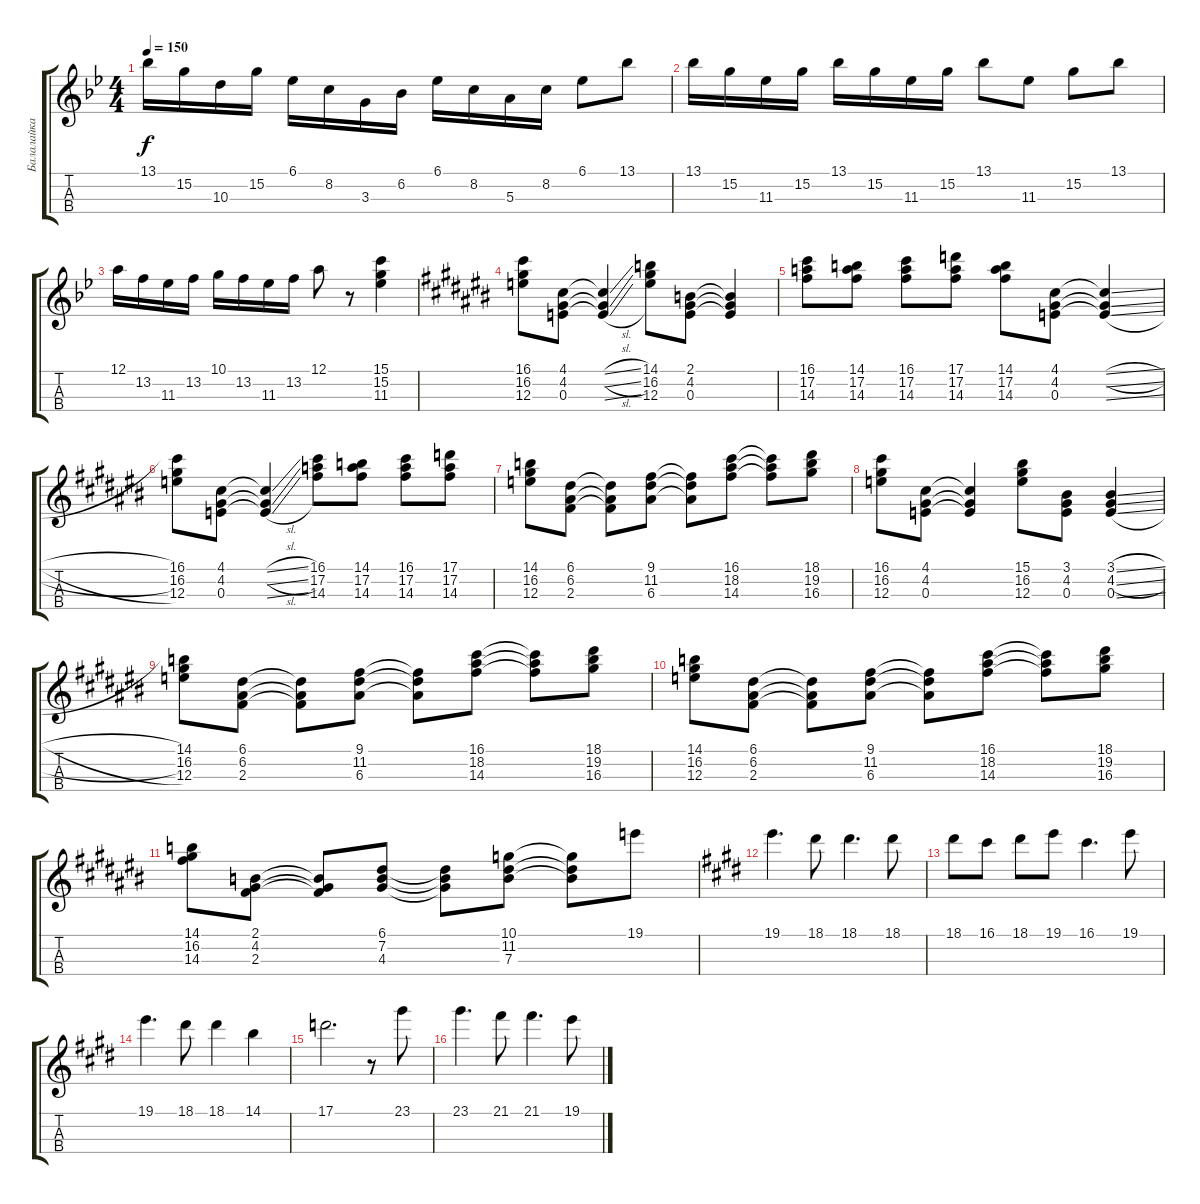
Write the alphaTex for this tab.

\track ("Балалайка" "Балалайка") {instrument acousticguitarsteel}
\staff {score tabs}
\tuning (A3 E3 E3 E3) {hide}
\ts (4 4)
\tempo 150
\clef g2
\ks bb
13.1.16{dy f} 15.2.16 10.3.16 15.2.16 6.1.16 8.2.16 3.3.16 6.2.16 6.1.16 8.2.16 5.3.16 8.2.16 6.1.8 13.1.8 |
13.1.16 15.2.16 11.3.16 15.2.16 13.1.16 15.2.16 11.3.16 15.2.16 13.1.8 11.3.8 15.2.8 13.1.8 |
12.1.16 13.2.16 11.3.16 13.2.16 10.1.16 13.2.16 11.3.16 13.2.16 12.1.8 r.8 (15.1 15.2 11.3).4 |
\ks c#
(16.1 16.2 12.3).8 (4.1 4.2 0.3).8 (4.1{sl t} 4.2{sl t} 0.3{sl t}).4 (14.1 16.2 12.3).8 (2.1 4.2 0.3).8 (2.1{t} 4.2{t} 0.3{t}).4 |
(16.1 17.2 14.3).8 (14.1 17.2 14.3).8 (16.1 17.2 14.3).8 (17.1 17.2 14.3).8 (14.1 17.2 14.3).8 (4.1 4.2 0.3).8 (4.1{sl t} 4.2{sl t} 0.3{sl t}).4 |
(16.1 16.2 12.3).8 (4.1 4.2 0.3).8 (4.1{sl t} 4.2{sl t} 0.3{sl t}).4 (16.1 17.2 14.3).8 (14.1 17.2 14.3).8 (16.1 17.2 14.3).8 (17.1 17.2 14.3).8 |
(14.1 16.2 12.3).8 (6.1 6.2 2.3).8 (6.1{t} 6.2{t} 2.3{t}).8 (9.1 11.2 6.3).8 (9.1{t} 11.2{t} 6.3{t}).8 (16.1 18.2 14.3).8 (16.1{t} 18.2{t} 14.3{t}).8 (18.1 19.2 16.3).8 |
(16.1 16.2 12.3).8 (4.1 4.2 0.3).8 (4.1{t} 4.2{t} 0.3{t}).4 (15.1 16.2 12.3).8 (3.1 4.2 0.3).8 (3.1{sl} 4.2{sl} 0.3{sl}).4 |
(14.1 16.2 12.3).8 (6.1 6.2 2.3).8 (6.1{t} 6.2{t} 2.3{t}).8 (9.1 11.2 6.3).8 (9.1{t} 11.2{t} 6.3{t}).8 (16.1 18.2 14.3).8 (16.1{t} 18.2{t} 14.3{t}).8 (18.1 19.2 16.3).8 |
(14.1 16.2 12.3).8 (6.1 6.2 2.3).8 (6.1{t} 6.2{t} 2.3{t}).8 (9.1 11.2 6.3).8 (9.1{t} 11.2{t} 6.3{t}).8 (16.1 18.2 14.3).8 (16.1{t} 18.2{t} 14.3{t}).8 (18.1 19.2 16.3).8 |
(14.1 16.2 14.3).8 (2.1 4.2 2.3).8 (2.1{t} 4.2{t} 2.3{t}).8 (6.1 7.2 4.3).8 (6.1{t} 7.2{t} 4.3{t}).8 (10.1 11.2 7.3).8 (10.1{t} 11.2{t} 7.3{t}).8 19.1.8 |
\ks e
19.1.4{d} 18.1.8 18.1.4{d} 18.1.8 |
18.1.8 16.1.8 18.1.8 19.1.8 16.1.4{d} 19.1.8 |
19.1.4{d} 18.1.8 18.1.4 14.1.4 |
17.1.2{d} r.8 23.1.8 |
23.1.4{d} 21.1.8 21.1.4{d} 19.1.8
